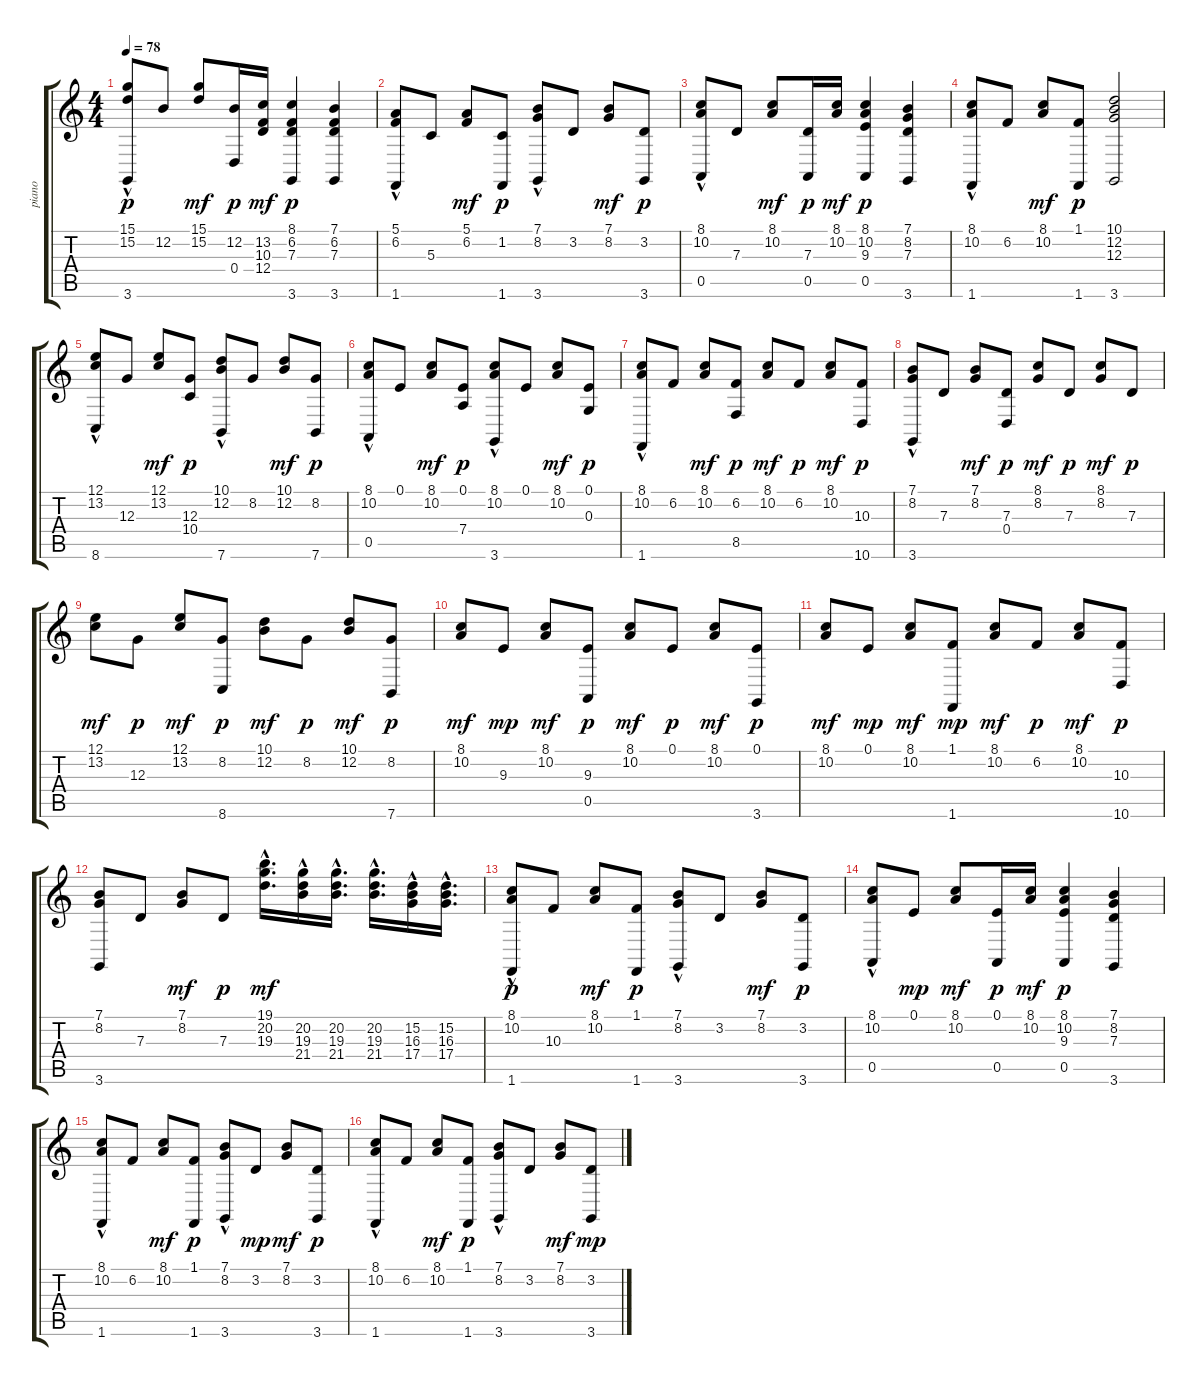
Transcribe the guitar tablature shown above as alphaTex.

\track ("piano" "piano") {instrument brightacousticpiano}
\staff {score tabs}
\tuning (E4 B3 G3 D3 A2 E2) {hide}
\ts (4 4)
\tempo 78
\clef g2
\ks c
(15.1 15.2 3.6{hac}).8{dy p} 12.2.8 (15.1 15.2).8{dy mf} (12.2 0.4).16{dy p} (13.2 10.3 12.4).16{dy mf} (8.1 6.2 7.3 3.6).4{dy p} (7.1 6.2 7.3 3.6).4 |
(5.1 6.2 1.6{hac}).8 5.3.8 (5.1 6.2).8{dy mf} (1.2 1.6).8{dy p} (7.1 8.2 3.6{hac}).8 3.2.8 (7.1 8.2).8{dy mf} (3.2 3.6).8{dy p} |
(8.1 10.2 0.5{hac}).8 7.3.8 (8.1 10.2).8{dy mf} (7.3 0.5).16{dy p} (8.1 10.2).16{dy mf} (8.1 10.2 9.3 0.5).4{dy p} (7.1 8.2 7.3 3.6).4 |
(8.1 10.2 1.6{hac}).8 6.2.8 (8.1 10.2).8{dy mf} (1.1 1.6).8{dy p} (10.1 12.2 12.3 3.6).2 |
(12.1 13.2 8.6{hac}).8 12.3.8 (12.1 13.2).8{dy mf} (12.3 10.4).8{dy p} (10.1 12.2 7.6{hac}).8 8.2.8 (10.1 12.2).8{dy mf} (8.2 7.6).8{dy p} |
(8.1 10.2 0.5{hac}).8 0.1.8 (8.1 10.2).8{dy mf} (0.1 7.4).8{dy p} (8.1 10.2 3.6{hac}).8 0.1.8 (8.1 10.2).8{dy mf} (0.1 0.3).8{dy p} |
(8.1 10.2 1.6{hac}).8 6.2.8 (8.1 10.2).8{dy mf} (6.2 8.5).8{dy p} (8.1 10.2).8{dy mf} 6.2.8{dy p} (8.1 10.2).8{dy mf} (10.3 10.6).8{dy p} |
(7.1 8.2 3.6{hac}).8 7.3.8 (7.1 8.2).8{dy mf} (7.3 0.4).8{dy p} (8.1 8.2).8{dy mf} 7.3.8{dy p} (8.1 8.2).8{dy mf} 7.3.8{dy p} |
(12.1 13.2).8{dy mf} 12.3.8{dy p} (12.1 13.2).8{dy mf} (8.2 8.6).8{dy p} (10.1 12.2).8{dy mf} 8.2.8{dy p} (10.1 12.2).8{dy mf} (8.2 7.6).8{dy p} |
(8.1 10.2).8{dy mf} 9.3.8{dy mp} (8.1 10.2).8{dy mf} (9.3 0.5).8{dy p} (8.1 10.2).8{dy mf} 0.1.8{dy p} (8.1 10.2).8{dy mf} (0.1 3.6).8{dy p} |
(8.1 10.2).8{dy mf} 0.1.8{dy mp} (8.1 10.2).8{dy mf} (1.1 1.6).8{dy mp} (8.1 10.2).8{dy mf} 6.2.8{dy p} (8.1 10.2).8{dy mf} (10.3 10.6).8{dy p} |
(7.1 8.2 3.6).8 7.3.8 (7.1 8.2).8{dy mf} 7.3.8{dy p} (19.1{hac} 20.2{hac} 19.3{hac}).16{d dy mf} (20.2{hac} 19.3{hac} 21.4{hac}).16 (20.2{hac} 19.3{hac} 21.4{hac}).16{d} (20.2{hac} 19.3{hac} 21.4{hac}).16{d} (15.2{hac} 16.3{hac} 17.4{hac}).16 (15.2{hac} 16.3{hac} 17.4{hac}).16{d} |
(8.1 10.2 1.6{hac}).8{dy p} 10.3.8 (8.1 10.2).8{dy mf} (1.1 1.6).8{dy p} (7.1 8.2 3.6{hac}).8 3.2.8 (7.1 8.2).8{dy mf} (3.2 3.6).8{dy p} |
(8.1 10.2 0.5{hac}).8 0.1.8{dy mp} (8.1 10.2).8{dy mf} (0.1 0.5).16{dy p} (8.1 10.2).16{dy mf} (8.1 10.2 9.3 0.5).4{dy p} (7.1 8.2 7.3 3.6).4 |
(8.1 10.2 1.6{hac}).8 6.2.8 (8.1 10.2).8{dy mf} (1.1 1.6).8{dy p} (7.1 8.2 3.6{hac}).8 3.2.8{dy mp} (7.1 8.2).8{dy mf} (3.2 3.6).8{dy p} |
(8.1 10.2 1.6{hac}).8 6.2.8 (8.1 10.2).8{dy mf} (1.1 1.6).8{dy p} (7.1 8.2 3.6{hac}).8 3.2.8 (7.1 8.2).8{dy mf} (3.2 3.6).8{dy mp}
